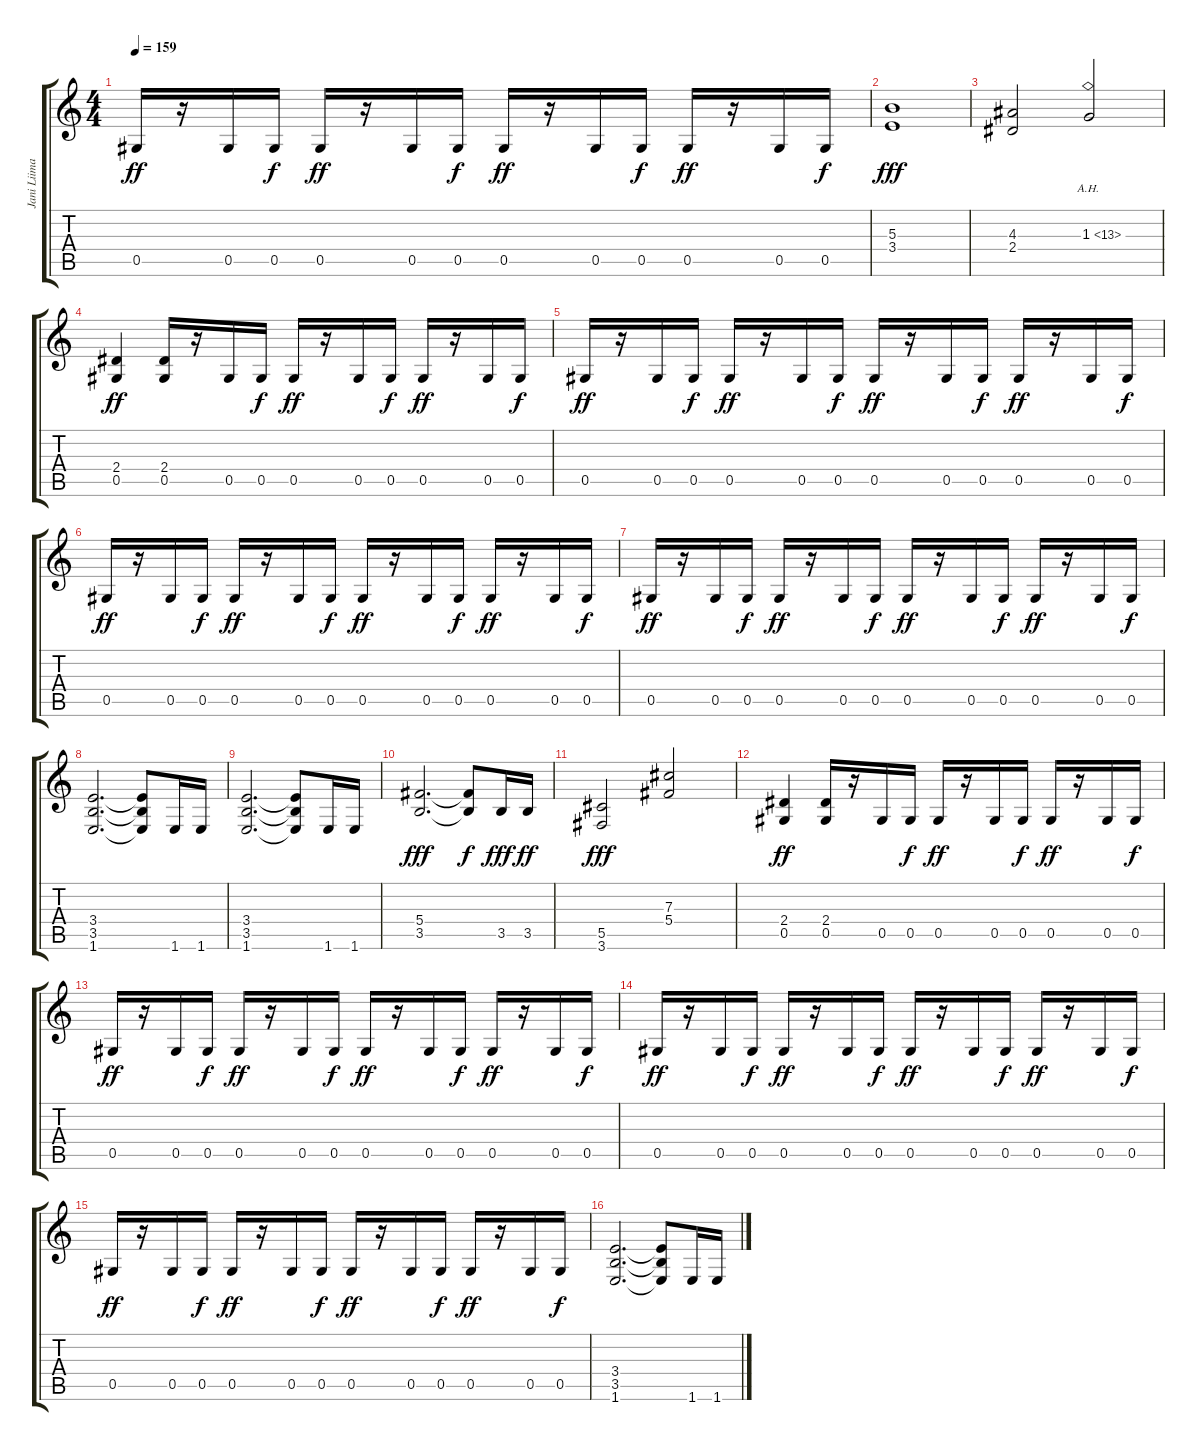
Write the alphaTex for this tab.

\track ("Jani Liimatainen" "Jani Liima") {instrument distortionguitar}
\staff {score tabs}
\tuning (Eb4 Bb3 Gb3 Db3 Ab2 Eb2) {hide}
\ts (4 4)
\tempo 159
\clef g2
\ks c
0.5.16{dy ff} r.16 0.5.16 0.5.16{dy f} 0.5.16{dy ff} r.16 0.5.16 0.5.16{dy f} 0.5.16{dy ff} r.16 0.5.16 0.5.16{dy f} 0.5.16{dy ff} r.16 0.5.16 0.5.16{dy f} |
(5.3 3.4).1{dy fff} |
(4.3 2.4).2 1.3{ah 12}.2 |
(2.4 0.5).4{dy ff} (2.4 0.5).16 r.16 0.5.16 0.5.16{dy f} 0.5.16{dy ff} r.16 0.5.16 0.5.16{dy f} 0.5.16{dy ff} r.16 0.5.16 0.5.16{dy f} |
0.5.16{dy ff} r.16 0.5.16 0.5.16{dy f} 0.5.16{dy ff} r.16 0.5.16 0.5.16{dy f} 0.5.16{dy ff} r.16 0.5.16 0.5.16{dy f} 0.5.16{dy ff} r.16 0.5.16 0.5.16{dy f} |
0.5.16{dy ff} r.16 0.5.16 0.5.16{dy f} 0.5.16{dy ff} r.16 0.5.16 0.5.16{dy f} 0.5.16{dy ff} r.16 0.5.16 0.5.16{dy f} 0.5.16{dy ff} r.16 0.5.16 0.5.16{dy f} |
0.5.16{dy ff} r.16 0.5.16 0.5.16{dy f} 0.5.16{dy ff} r.16 0.5.16 0.5.16{dy f} 0.5.16{dy ff} r.16 0.5.16 0.5.16{dy f} 0.5.16{dy ff} r.16 0.5.16 0.5.16{dy f} |
(3.4 3.5 1.6).2{d} (3.4{t} 3.5{t} 1.6{t}).8 1.6.16 1.6.16 |
(3.4 3.5 1.6).2{d} (3.4{t} 3.5{t} 1.6{t}).8 1.6.16 1.6.16 |
(5.4 3.5).2{d dy fff} (5.4{t} 3.5{t}).8{dy f} 3.5.16{dy fff} 3.5.16{dy ff} |
(5.5 3.6).2{dy fff} (7.3 5.4).2 |
(2.4 0.5).4{dy ff} (2.4 0.5).16 r.16 0.5.16 0.5.16{dy f} 0.5.16{dy ff} r.16 0.5.16 0.5.16{dy f} 0.5.16{dy ff} r.16 0.5.16 0.5.16{dy f} |
0.5.16{dy ff} r.16 0.5.16 0.5.16{dy f} 0.5.16{dy ff} r.16 0.5.16 0.5.16{dy f} 0.5.16{dy ff} r.16 0.5.16 0.5.16{dy f} 0.5.16{dy ff} r.16 0.5.16 0.5.16{dy f} |
0.5.16{dy ff} r.16 0.5.16 0.5.16{dy f} 0.5.16{dy ff} r.16 0.5.16 0.5.16{dy f} 0.5.16{dy ff} r.16 0.5.16 0.5.16{dy f} 0.5.16{dy ff} r.16 0.5.16 0.5.16{dy f} |
0.5.16{dy ff} r.16 0.5.16 0.5.16{dy f} 0.5.16{dy ff} r.16 0.5.16 0.5.16{dy f} 0.5.16{dy ff} r.16 0.5.16 0.5.16{dy f} 0.5.16{dy ff} r.16 0.5.16 0.5.16{dy f} |
(3.4 3.5 1.6).2{d} (3.4{t} 3.5{t} 1.6{t}).8 1.6.16 1.6.16
